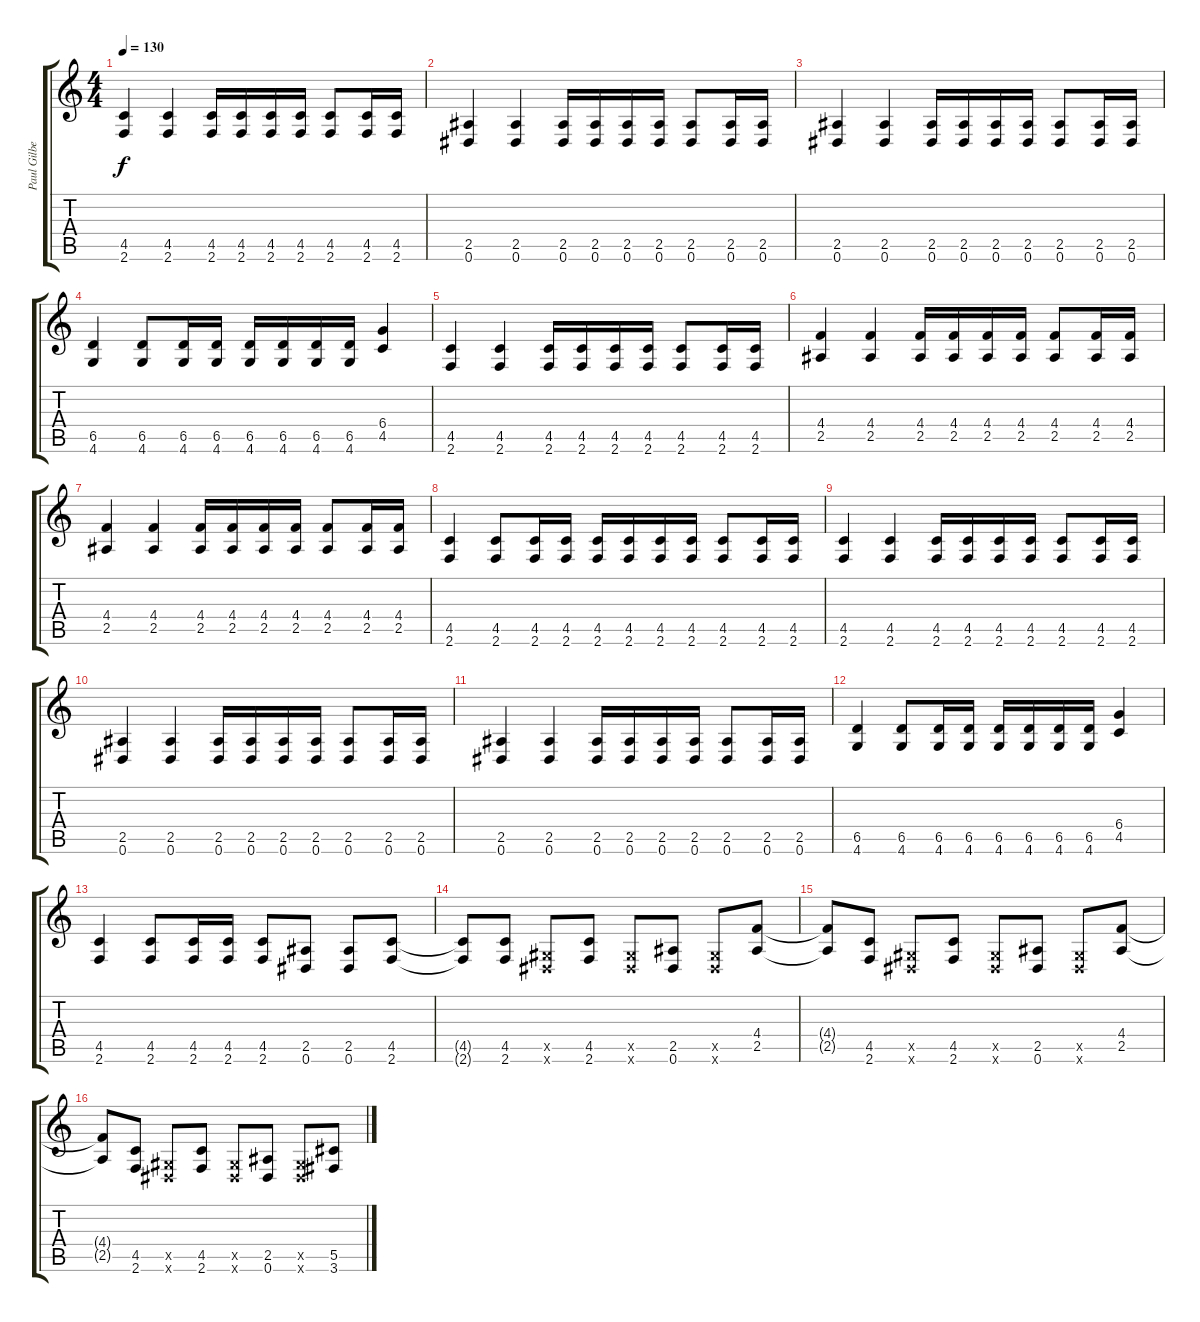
\track ("Paul Gilbert" "Paul Gilbe") {instrument distortionguitar}
\staff {score tabs}
\tuning (Eb4 Bb3 Gb3 Db3 Ab2 Eb2) {hide}
\ts (4 4)
\tempo 130
\clef g2
\ks c
(4.5 2.6).4{dy f} (4.5 2.6).4 (4.5 2.6).16 (4.5 2.6).16 (4.5 2.6).16 (4.5 2.6).16 (4.5 2.6).8 (4.5 2.6).16 (4.5 2.6).16 |
(2.5 0.6).4 (2.5 0.6).4 (2.5 0.6).16 (2.5 0.6).16 (2.5 0.6).16 (2.5 0.6).16 (2.5 0.6).8 (2.5 0.6).16 (2.5 0.6).16 |
(2.5 0.6).4 (2.5 0.6).4 (2.5 0.6).16 (2.5 0.6).16 (2.5 0.6).16 (2.5 0.6).16 (2.5 0.6).8 (2.5 0.6).16 (2.5 0.6).16 |
(6.5 4.6).4 (6.5 4.6).8 (6.5 4.6).16 (6.5 4.6).16 (6.5 4.6).16 (6.5 4.6).16 (6.5 4.6).16 (6.5 4.6).16 (6.4 4.5).4 |
(4.5 2.6).4 (4.5 2.6).4 (4.5 2.6).16 (4.5 2.6).16 (4.5 2.6).16 (4.5 2.6).16 (4.5 2.6).8 (4.5 2.6).16 (4.5 2.6).16 |
(4.4 2.5).4 (4.4 2.5).4 (4.4 2.5).16 (4.4 2.5).16 (4.4 2.5).16 (4.4 2.5).16 (4.4 2.5).8 (4.4 2.5).16 (4.4 2.5).16 |
(4.4 2.5).4 (4.4 2.5).4 (4.4 2.5).16 (4.4 2.5).16 (4.4 2.5).16 (4.4 2.5).16 (4.4 2.5).8 (4.4 2.5).16 (4.4 2.5).16 |
(4.5 2.6).4 (4.5 2.6).8 (4.5 2.6).16 (4.5 2.6).16 (4.5 2.6).16 (4.5 2.6).16 (4.5 2.6).16 (4.5 2.6).16 (4.5 2.6).8 (4.5 2.6).16 (4.5 2.6).16 |
(4.5 2.6).4 (4.5 2.6).4 (4.5 2.6).16 (4.5 2.6).16 (4.5 2.6).16 (4.5 2.6).16 (4.5 2.6).8 (4.5 2.6).16 (4.5 2.6).16 |
(2.5 0.6).4 (2.5 0.6).4 (2.5 0.6).16 (2.5 0.6).16 (2.5 0.6).16 (2.5 0.6).16 (2.5 0.6).8 (2.5 0.6).16 (2.5 0.6).16 |
(2.5 0.6).4 (2.5 0.6).4 (2.5 0.6).16 (2.5 0.6).16 (2.5 0.6).16 (2.5 0.6).16 (2.5 0.6).8 (2.5 0.6).16 (2.5 0.6).16 |
(6.5 4.6).4 (6.5 4.6).8 (6.5 4.6).16 (6.5 4.6).16 (6.5 4.6).16 (6.5 4.6).16 (6.5 4.6).16 (6.5 4.6).16 (6.4 4.5).4 |
(4.5 2.6).4 (4.5 2.6).8 (4.5 2.6).16 (4.5 2.6).16 (4.5 2.6).8 (2.5 0.6).8 (2.5 0.6).8 (4.5 2.6).8 |
(4.5{t} 2.6{t}).8 (4.5 2.6).8 (0.5{x} 0.6{x}).8 (4.5 2.6).8 (0.5{x} 0.6{x}).8 (2.5 0.6).8 (0.5{x} 0.6{x}).8 (4.4 2.5).8 |
(4.4{t} 2.5{t}).8 (4.5 2.6).8 (0.5{x} 0.6{x}).8 (4.5 2.6).8 (0.5{x} 0.6{x}).8 (2.5 0.6).8 (0.5{x} 0.6{x}).8 (4.4 2.5).8 |
(4.4{t} 2.5{t}).8 (4.5 2.6).8 (0.5{x} 0.6{x}).8 (4.5 2.6).8 (0.5{x} 0.6{x}).8 (2.5 0.6).8 (0.5{x} 0.6{x}).8 (5.5 3.6).8
